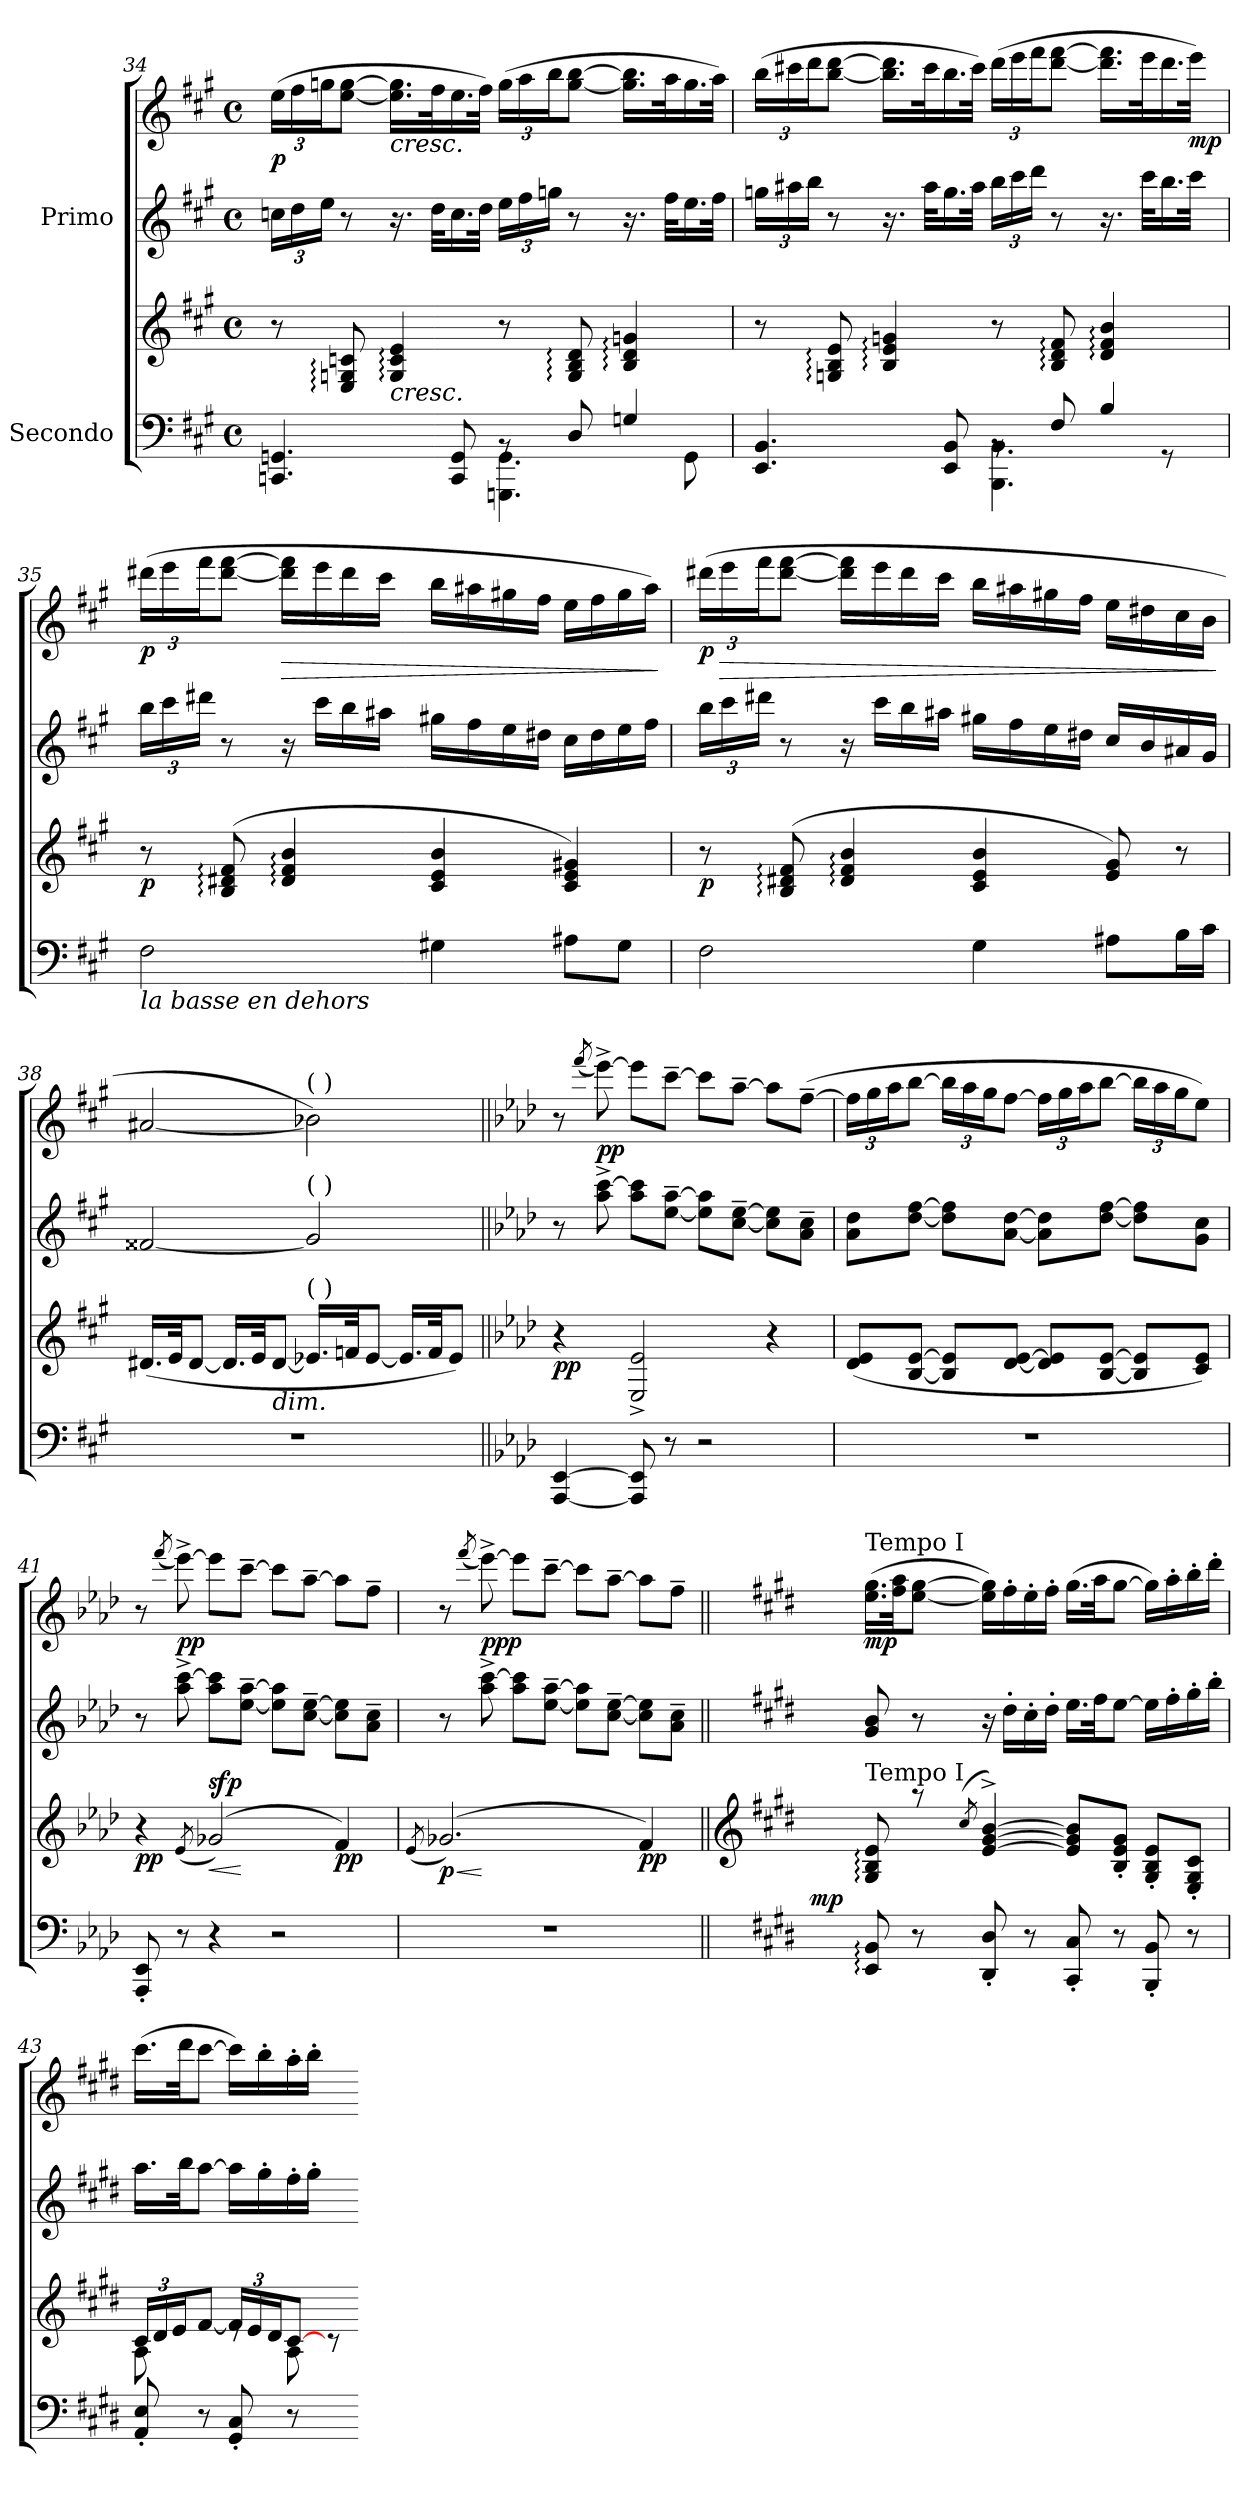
**kern	**kern	**dynam	**kern	**kern	**dynam
*part2	*part2	*part2	*part1	*part1	*part1
*staff4	*staff3	*staff3/4	*staff2	*staff1	*staff1/2
*I"Secondo	*	*	*I"Primo	*	*
!!LO:LB:g=z
*clefF4	*clefG2	*	*clefG2	*clefG2	*
*k[f#c#g#]	*k[f#c#g#]	*	*k[f#c#g#]	*k[f#c#g#]	*
*M4/4	*M4/4	*	*M4/4	*M4/4	*
*met(c)	*met(c)	*	*met(c)	*met(c)	*
=34	=34	=34	=34	=34	=34
*^	*^	*	*	*	*
*	*	*	*	*	*Xbrackettup	*Xbrackettup	*
!	!	!	!	!	!	!	!LO:DY:b
4.CCn/ 4.GGn/	2rFyy	8r	8ryy	.	24ccn\LL	(>24ee\LL	p
.	.	.	.	.	24dd\	24ff#\	.
.	.	.	.	.	24ee\JJ	24ggn\J	.
.	.	8E/ 8Gn/ 8cn/	32Eyy: 32Gyy: 32cyy:	.	8r	[8ee\ [8gg\J	.
.	.	.	32ryy	.	.	.	.
.	.	.	16ryy	.	.	.	.
!	!	!	!	!	!	!LO:TX:b:i:t=cresc.	!
!	!	!LO:TX:b:i:t=cresc.	!	!	!	!	!
.	.	4G/ 4c/ 4e/	32Gyy: 32cyy: 32eyy:	.	16.r	16.ee\] 16.gg\]LL	.
.	.	.	32ryy	.	.	.	.
.	.	.	16ryy	.	.	.	.
.	.	.	.	.	32dd\KLL	32ff#\K	.
8CC/ 8GG/	.	.	8ryy	.	16.cc\	16.ee\	.
.	.	.	.	.	32dd\JJk	32ff#\JJk)	.
8rBB	4.GGGn\ 4.GG\	8r	8ryy	.	24ee\LL	(>24gg\LL	.
.	.	.	.	.	24ff#\	24aa\	.
.	.	.	.	.	24ggn\JJ	24bb\J	.
8D/	.	8G/ 8B/ 8d/	32Gnyy: 32Byy: 32dyy:	.	8r	[8gg\ [8bb\J	.
.	.	.	32ryy	.	.	.	.
.	.	.	16ryy	.	.	.	.
4Gn/	.	4B/ 4d/ 4gn/	32Byy: 32dyy: 32gyy:	.	16.r	16.gg\] 16.bb\]LL	.
.	.	.	32ryy	.	.	.	.
.	.	.	16ryy	.	.	.	.
.	.	.	.	.	32ff#\KLL	32aa\K	.
.	8GG\	.	8ryy	.	16.ee\	16.gg\	.
.	.	.	.	.	32ff#\JJk	32aa\JJk)	.
=35	=35	=35	=35	=35	=35	=35	=35
4.EE/ 4.BB/	2rFyy	8r	8ryy	.	24ggn\LL	(>24bb\LL	.
.	.	.	.	.	24aa#X\	24ccc#X\	.
.	.	.	.	.	24bb\JJ	24ddd\J	.
.	.	8Gn/ 8B/ 8e/	32Gyy: 32Byy: 32eyy:	.	8r	[8bb\ [8ddd\J	.
.	.	.	32ryy	.	.	.	.
.	.	.	16ryy	.	.	.	.
.	.	4B/ 4e/ 4gn/	32Byy: 32eyy: 32gyy:	.	16.r	16.bb\] 16.ddd\]LL	.
.	.	.	32ryy	.	.	.	.
.	.	.	16ryy	.	.	.	.
.	.	.	.	.	32aa#\KLL	32ccc#\K	.
8EE/ 8BB/	.	.	8ryy	.	16.gg\	16.bb\	.
.	.	.	.	.	32aa#\JJk	32ccc#\JJk)	.
8rBB	4.BBB\ 4.BB\	8r	8ryy	.	24bb\LL	(>24ddd\LL	.
.	.	.	.	.	24ccc#\	24eee\	.
.	.	.	.	.	24ddd\JJ	24fff#\J	.
8F#/	.	8B/ 8d/ 8f#/	32Byy: 32dyy: 32f#yy:	.	8r	[8ddd\ [8fff#\J	.
.	.	.	32ryy	.	.	.	.
.	.	.	16ryy	.	.	.	.
4B/	.	4d/ 4f#/ 4b/	32dyy: 32f#yy: 32byy:	.	16.r	16.ddd\] 16.fff#\]LL	.
.	.	.	32ryy	.	.	.	.
.	.	.	16ryy	.	.	.	.
.	.	.	.	.	32ccc#\KLL	32eee\K	.
.	8r	.	8ryy	.	16.bb\	16.ddd\	.
!	!	!	!	!	!	!	!LO:DY:b
.	.	.	.	.	32ccc#\JJk	32eee\JJk)	mp
*v	*v	*	*	*	*	*	*
!!LO:LB:g=z
=35X3	=35X3	=35X3	=35X3	=35X3	=35X3	=35X3
!LO:TX:b:i:t=la basse en dehors	!	!	!	!	!	!
!	!	!	!LO:DY:b	!	!	!LO:DY:b
2F#\	8r	8ryy	p	24bb\LL	(>24ddd#X\LL	p
.	.	.	.	24ccc#\	24eee\	.
.	.	.	.	24ddd#X\JJ	24fff#\J	.
.	(<8B/ 8d#X/ 8f#/	32Byy: 32d#yy: 32f#yy:	.	8r	[8ddd#\ [8fff#\J	.
.	.	32ryy	.	.	.	.
.	.	16ryy	.	.	.	.
!	!	!	!	!	!	!LO:HP:b
.	4d#/ 4f#/ 4b/	32d#yy: 32f#yy: 32byy:	.	16r	16ddd#\] 16fff#\]LL	>
.	.	32ryy	.	.	.	.
.	.	16ryy	.	16ccc#\LL	16eee\	.
.	.	8ryy	.	16bb\	16ddd#\	.
.	.	.	.	16aa#X\JJ	16ccc#\JJ	.
*	*v	*v	*	*	*	*
=36-	=36-	=36-	=36-	=36-	=36-
4G#X\	4c#/ 4e/ 4b/	.	16gg#X\LL	16bb\LL	.
.	.	.	16ff#\	16aa#X\	.
.	.	.	16ee\	16gg#X\	.
.	.	.	16dd#X\JJ	16ff#\JJ	.
8A#X\L	4c#/ 4e/ 4g#X/)	.	16cc#\LL	16ee\LL	.
.	.	.	16dd#\	16ff#\	.
8G#\J	.	.	16ee\	16gg#\	.
.	.	.	16ff#\JJ	16aa#\JJ)	.
.	.	.	.	.	]
=37	=37	=37	=37	=37	=37
*	*^	*	*	*	*
!	!	!	!LO:DY:b	!	!	!LO:DY:b
2F#\	8r	8ryy	p	24bb\LL	(>24ddd#X\LL	p
!	!	!	!	!	!	!LO:HP:b
.	.	.	.	24ccc#\	24eee\	>
.	.	.	.	24ddd#X\JJ	24fff#\J	.
.	(<8B/ 8d#X/ 8f#/	32Byy: 32d#yy: 32f#yy:	.	8r	[8ddd#\ [8fff#\J	.
.	.	32ryy	.	.	.	.
.	.	16ryy	.	.	.	.
.	4d#/ 4f#/ 4b/	32d#yy: 32f#yy: 32byy:	.	16r	16ddd#\] 16fff#\]LL	.
.	.	32ryy	.	.	.	.
.	.	16ryy	.	16ccc#\LL	16eee\	.
.	.	8ryy	.	16bb\	16ddd#\	.
.	.	.	.	16aa#X\JJ	16ccc#\JJ	.
4G#\	4c#/ 4e/ 4b/	2ryy	.	16gg#X\LL	16bb\LL	.
.	.	.	.	16ff#\	16aa#X\	.
.	.	.	.	16ee\	16gg#X\	.
.	.	.	.	16dd#X\JJ	16ff#\JJ	.
8A#X\L	8e/ 8g#/)	.	.	16cc#/LL	16ee\LL	.
.	.	.	.	16b/	16dd#X\	.
16B\L	8r	.	.	16a#X/	16cc#\	.
16c#\JJ	.	.	.	16g#/JJ	16b\JJ	.
*	*v	*v	*	*	*	*
.	.	.	.	.	]
!!LO:PB:g=z
=38	=38	=38	=38	=38	=38
!	!	!LO:DY:b	!	!	!
!	!	!LO:DY:n=1:b	!	!	!LO:DY:b
!	!	!	!	!	!LO:DY:n=1:b
*	*	*	*	*^	*
*	*	*	*	*	*^	*
1r	(<16.d#X/LL	other-dynamics p	[2f##X/	[2a#X/	4ryy	2.ryy	other-dynamics p
.	32e/JK	.	.	.	.	.	.
.	[8d#/J	.	.	.	.	.	.
*	*	*	*	*MM90	*	*	*
.	16.d#/LL]	.	.	.	2.ryy	.	.
.	32e/JK	.	.	.	.	.	.
!	!LO:TX:b:i:t=dim.	!	!	!	!	!	!
.	[8d#/J	.	.	.	.	.	.
*	*	*	*	*MM86	*	*	*
!	!	!	!	!LO:TX:a:t=(     )	!	!	!
!	!	!	!LO:TX:a:t=(     )	!	!	!	!
!	!LO:TX:a:t=(     )	!	!	!	!	!	!
.	16.e-X/LL]	.	2gn/]	2b-X\])	.	.	.
.	32fn/JK	.	.	.	.	.	.
.	[8e-/J	.	.	.	.	.	.
*	*	*	*	*MM82	*	*	*
.	16.e-/LL]	.	.	.	.	4ryy	.
.	32f/JK	.	.	.	.	.	.
.	8e-/J)	.	.	.	.	.	.
*	*	*	*	*v	*v	*v	*
!!LO:LB:g=z
=39||	=39||	=39||	=39||	=39||	=39||
*k[b-e-a-d-]	*k[b-e-a-d-]	*	*k[b-e-a-d-]	*k[b-e-a-d-]	*
*	*	*	*	*MM92	*
*	*	*	*	*^	*
*	*	*	*	*	*^	*
!	!	!LO:DY:b	!	!	!	!	!
*	*	*	*	*v	*v	*v	*
[4AAA-/ [4EE-/	4r	pp	8r	8r	.
.	.	.	.	(<8qfff/	.
!	!	!	!	!	!LO:DY:b
.	.	.	8aa-\^ [8ccc\^	[8eee-^\)	pp
8AAA-/] 8EE-/]	2E-/^ 2e-/^	.	8aa-\ 8ccc\]L	8eee-\L]	.
8r	.	.	[8ee-\~ [8aa-\~J	[8ccc~\J	.
2r	.	.	8ee-\] 8aa-\]L	8ccc\L]	.
.	.	.	[8cc\~ [8ee-\~J	[8aa-~\J	.
.	4r	.	8cc\] 8ee-\]L	8aa-\L]	.
.	.	.	8a-\~ 8cc\~J	(>[8ff~\J	.
=40	=40	=40	=40	=40	=40
1r	(<8d-/ 8e-/L	.	8a-\ 8dd-\L	24ff\LL]	.
.	.	.	.	24gg\	.
.	.	.	.	24aa-\J	.
.	[8B-/ [8e-/J	.	[8dd-\ [8ff\J	[8bb-\J	.
.	8B-/] 8e-/]L	.	8dd-\] 8ff\]L	24bb-\LL]	.
.	.	.	.	24aa-\	.
.	.	.	.	24gg\J	.
.	[8d-/ [8e-/J	.	[8a-\ [8dd-\J	[8ff\J	.
.	8d-/] 8e-/]L	.	8a-\] 8dd-\]L	24ff\LL]	.
.	.	.	.	24gg\	.
.	.	.	.	24aa-\J	.
.	[8B-/ [8e-/J	.	[8dd-\ [8ff\J	[8bb-\J	.
.	8B-/] 8e-/]L	.	8dd-\] 8ff\]L	24bb-\LL]	.
.	.	.	.	24aa-\	.
.	.	.	.	24gg\J	.
.	8c/ 8e-/J)	.	8g\ 8cc\J	8ee-\J)	.
=41	=41	=41	=41	=41	=41
*	*^	*	*	*	*
!	!	!	!LO:DY:b	!	!	!
8AAA-/' 8EE-/'	4r	4ryy	pp	8r	8r	.
.	.	.	.	.	(<8qfff/	.
!	!	!	!	!	!	!LO:DY:b
8r	.	.	.	8aa-\^ [8ccc\^	[8eee-^\)	pp
.	.	(<8qe-/	.	.	.	.
!	!	!	!LO:HP:b	!	!	!
!	!	!	!LO:DY:n=1:a	!	!	!
!	!	!	!LO:DY:n=2:b	!	!	!
4r	(<2g-X/	8e-yy)	< sf p	8aa-\ 8ccc\]L	8eee-\L]	.
.	.	8ryy	[	[8ee-\~ [8aa-\~J	[8ccc~\J	.
2r	.	2ryy	.	8ee-\] 8aa-\]L	8ccc\L]	.
.	.	.	.	[8cc\~ [8ee-\~J	[8aa-~\J	.
!	!	!	!LO:DY:n=3:b	!	!	!
.	4f/)	.	pp	8cc\] 8ee-\]L	8aa-\L]	.
.	.	.	.	8a-\~ 8cc\~J	8ff~\J	.
!!LO:LB:g=z
=42	=42	=42	=42	=42	=42	=42
*	*	*	*	*	*MM88	*
.	.	(<8qe-/	.	.	.	.
!	!	!	!LO:HP:b	!	!	!
!	!	!	!LO:DY:n=1:b	!	!	!
1r	(<2.g-X/	8e-yy)	< p	8r	8r	.
.	.	.	.	.	(<8qfff/	.
!	!	!	!	!	!	!LO:DY:b
.	.	8ryy	[	8aa-\^ [8ccc\^	[8eee-^\)	ppp
*	*	*	*	*	*MM84	*
.	.	4ryy	.	8aa-\ 8ccc\]L	8eee-\L]	.
.	.	.	.	[8ee-\~ [8aa-\~J	[8ccc~\J	.
*	*	*	*	*	*MM80	*
.	.	2ryy	.	8ee-\] 8aa-\]L	8ccc\L]	.
.	.	.	.	[8cc\~ [8ee-\~J	[8aa-~\J	.
*	*	*	*	*	*MM76	*
!	!	!	!LO:DY:n=2:b	!	!	!
.	4f/)	.	pp	8cc\] 8ee-\]L	8aa-\L]	.
*	*	*	*	*	*MM50	*
.	.	.	.	8a-\~ 8cc\~J	8ff~\J	.
=43||	=43||	=43||	=43||	=43||	=43||	=43||
*	*clefG2	*	*	*	*	*
*k[f#c#g#d#]	*k[f#c#g#d#]	*	*	*k[f#c#g#d#]	*k[f#c#g#d#]	*
*	*	*	*	*	*MM360	*
!	!	!	!LO:DY:a=2	!	!	!
8EE!yy	16G#!LLyy	8ryy	mp	8ryy	8ryy	.
.	16B!JJyy	.	.	.	.	.
*	*	*	*	*	*MM92	*
!	!	!	!	!	!LO:TX:a:t=Tempo Ⅰ	!
!	!LO:TX:a:t=Tempo Ⅰ	!	!	!	!	!
!	!	!	!	!	!	!LO:DY:b
8EE/: 8BB/:	8G#/: 8B/: 8e/:	8ryy	.	8g#/ 8b/	(>16.ee\ 16.gg#\LL	mp
.	.	.	.	.	32ff#\ 32aa\JK	.
8r	8r	16.ryy	.	8r	[8ee\ [8gg#\J	.
.	.	32cc#!yy	.	.	.	.
.	(<8qcc#/	.	.	.	.	.
8DD#/' 8D#/'	[4e/^ [4g#/^ [4b/^)	4eyy 4g#yy 4byy	.	16r	16ee\] 16gg#\]LL)	.
.	.	.	.	16dd#'\LL	16ff#'\	.
8r	.	.	.	16cc#'\	16ee'\	.
.	.	.	.	16dd#'\JJ	16ff#'\JJ	.
8CC#/' 8C#/'	8e/] 8g#/] 8b/]L	4.ryy	.	16.ee\LL	(>16.gg#\LL	.
.	.	.	.	32ff#\JK	32aa\JK	.
8r	8B/' 8e/' 8g#/'J	.	.	[8ee\J	[8gg#\J	.
8BBB/' 8BB/'	8G#/' 8B/' 8e/'L	.	.	16ee\LL]	16gg#\LL])	.
.	.	.	.	16ff#'\	16aa'\	.
8r	8E/' 8G#/' 8c#/'J	8ryy	.	16gg#'\	16bb'\	.
.	.	.	.	16bb'\JJ	16ddd#'\JJ	.
=43X4	=43X4	=43X4	=43X4	=43X4	=43X4	=43X4
*	*Xbrackettup	*	*	*	*	*
8AA/' 8E/'	24c#/LL	8A\	.	16.aa\LL	(>16.ccc#\LL	.
.	24d#/	.	.	.	.	.
.	24e/J	.	.	.	.	.
.	.	.	.	32bb\JK	32ddd#\JK	.
8r	[8f#/J	8ryy	.	[8aa\J	[8ccc#\J	.
8GG#/' 8C#/'	24f#/LL]	8re	.	16aa\LL]	16ccc#\LL])	.
.	24e/	.	.	.	.	.
.	.	.	.	16gg#'\	16bb'\	.
.	24d#/J	.	.	.	.	.
8r	[8c#/J	8A\	.	16ff#'\	16aa'\	.
.	.	.	.	16gg#'\JJ	16bb'\JJ	.
8ryy	8ryy	8rc	.	8ryy	8ryy	.
*	*v	*v	*	*	*	*
=-	=-	=-	=-	=-	=-
*-	*-	*-	*-	*-	*-
